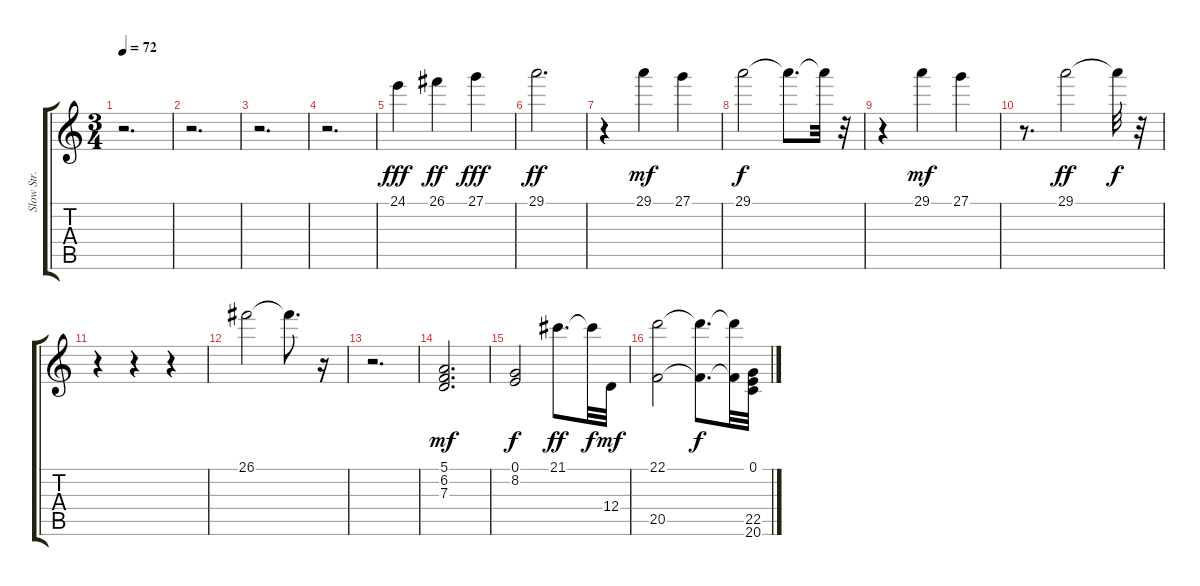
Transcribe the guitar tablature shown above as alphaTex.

\track ("Slow Str." "Slow Str.") {instrument stringensemble2}
\staff {score tabs}
\tuning (E4 B3 G3 D3 A2 E2) {hide}
\ts (3 4)
\tempo 72
\clef g2
\ks c
r.2{d dy f} |
r.2{d} |
r.2{d} |
r.2{d} |
24.1.4{dy fff volume 16} 26.1.4{dy ff} 27.1.4{dy fff} |
29.1.2{d dy ff} |
r.4 29.1.4{dy mf} 27.1.4 |
29.1.2{dy f} 29.1{t}.8{d} 29.1{t}.32 r.32 |
r.4 29.1.4{dy mf} 27.1.4 |
r.8{d} 29.1.2{dy ff} 29.1{t}.32{dy f} r.32 |
r.4 r.4 r.4 |
26.1.2 26.1{t}.8{d} r.16 |
r.2{d} |
(5.1 6.2 7.3).2{d dy mf volume 10} |
(0.1 8.2).2{dy f} 21.1.8{d dy ff} 21.1{t}.32{dy f} 12.4.32{dy mf} |
(22.1 20.5).2 (22.1{t} 20.5{t}).8{d dy f} (22.1{t} 20.5{t}).32 (0.1 22.5 20.6).32
